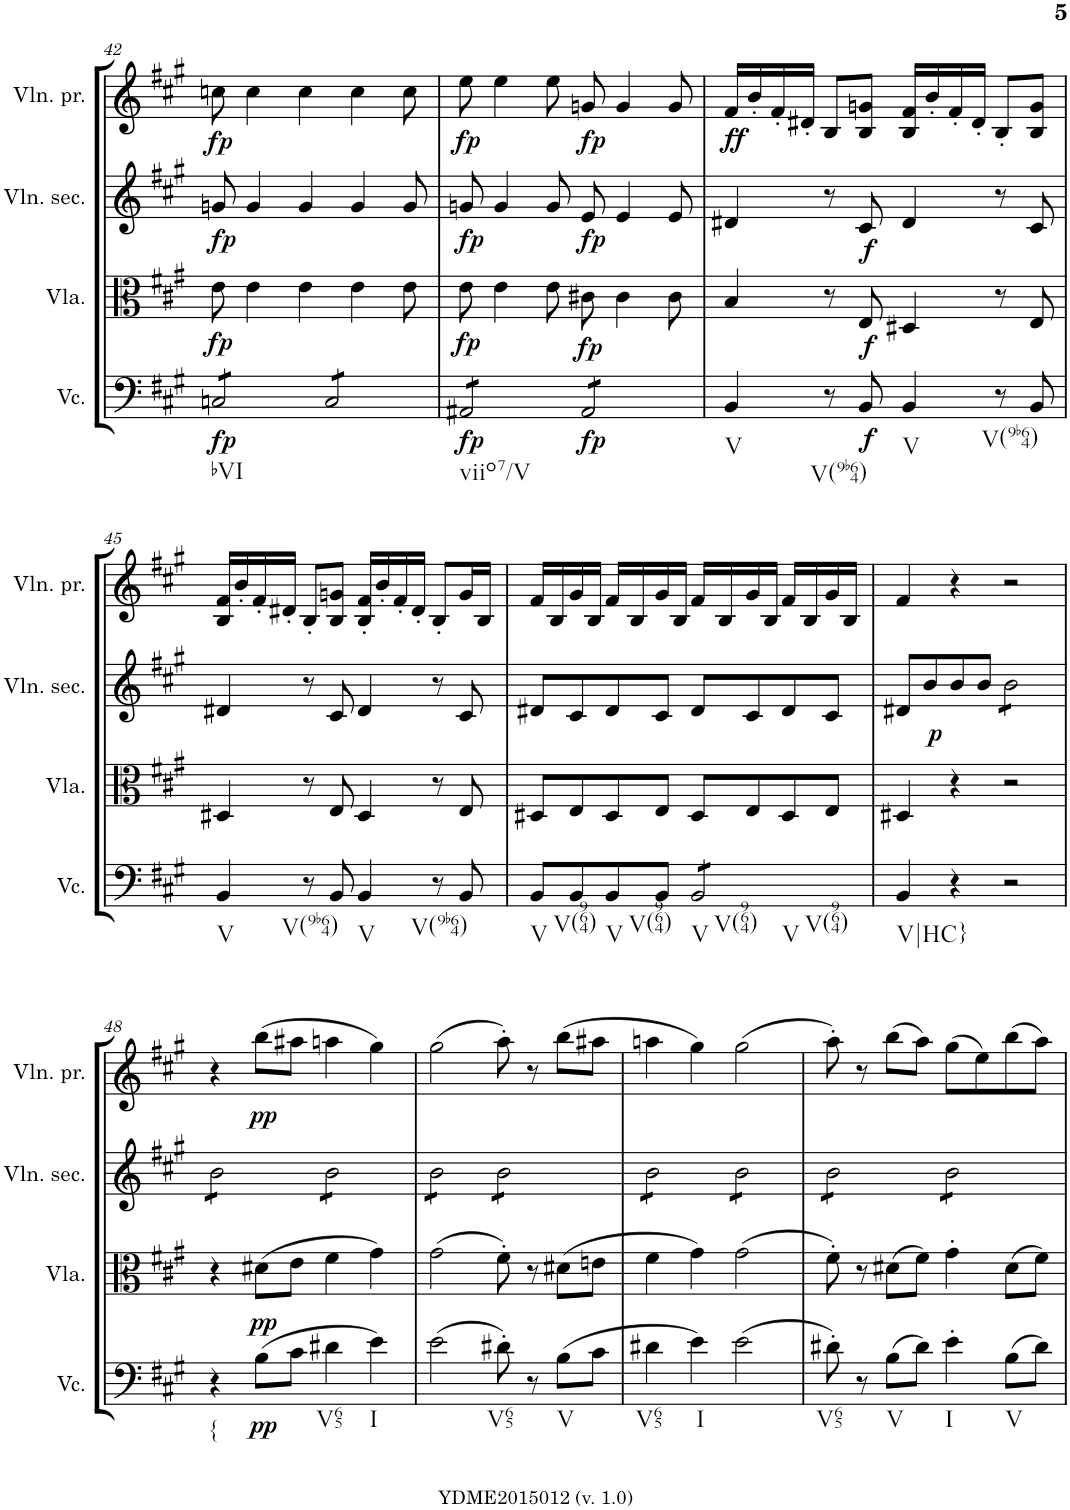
**kern	**dynam	**kern	**dynam	**kern	**dynam	**kern	**dynam
*part4	*part4	*part3	*part3	*part2	*part2	*part1	*part1
*staff4	*staff4	*staff3	*staff3	*staff2	*staff2	*staff1	*staff1
*I"Violoncelle	*	*I"Viola	*	*I"Violino secondo	*	*I"Violino primo	*
*I'Vc.	*	*I'Vla.	*	*I'Vln. sec.	*	*I'Vln. pr.	*
!!LO:PB:g=z
*clefF4	*	*clefC3	*	*clefG2	*	*clefG2	*
*k[f#c#g#]	*	*k[f#c#g#]	*	*k[f#c#g#]	*	*k[f#c#g#]	*
*A:	*	*A:	*	*A:	*	*A:	*
*M4/4	*	*M4/4	*	*M4/4	*	*M4/4	*
*met(c)	*	*met(c)	*	*met(c)	*	*met(c)	*
=42	=42	=42	=42	=42	=42	=42	=42
!LO:TX:b:t=bVI	!	!	!	!	!	!	!
!	!LO:DY:b	!	!LO:DY:b	!	!LO:DY:b	!	!LO:DY:b
*tremolo	*	*	*	*	*	*	*
8Cn/L	fp	8e\	fp	8gn/	fp	8ccn\	fp
8Cn/	.	4e\	.	4g/	.	4cc\	.
8Cn/	.	.	.	.	.	.	.
8Cn/J	.	4e\	.	4g/	.	4cc\	.
8C/L	.	.	.	.	.	.	.
8C/	.	4e\	.	4g/	.	4cc\	.
8C/	.	.	.	.	.	.	.
8C/J	.	8e\	.	8g/	.	8cc\	.
=43	=43	=43	=43	=43	=43	=43	=43
!LO:TX:b:t=viio7/V	!	!	!	!	!	!	!
!	!LO:DY:b	!	!LO:DY:b	!	!LO:DY:b	!	!LO:DY:b
8AA#X/L	fp	8e\	fp	8gn/	fp	8ee\	fp
8AA#X/	.	4e\	.	4g/	.	4ee\	.
8AA#X/	.	.	.	.	.	.	.
8AA#X/J	.	8e\	.	8g/	.	8ee\	.
!	!LO:DY:b	!	!LO:DY:b	!	!LO:DY:b	!	!LO:DY:b
8AA#/L	fp	8c#X\	fp	8e/	fp	8gn/	fp
8AA#/	.	4c#\	.	4e/	.	4g/	.
8AA#/	.	.	.	.	.	.	.
8AA#/J	.	8c#\	.	8e/	.	8g/	.
*Xtremolo	*	*	*	*	*	*	*
=44	=44	=44	=44	=44	=44	=44	=44
!LO:TX:b:t=V	!	!	!	!	!	!	!
!	!	!	!	!	!	!	!LO:DY:b
4BB/	.	4B/	.	4d#X/	.	16f#/LL	ff
.	.	.	.	.	.	16b'/	.
.	.	.	.	.	.	16f#'/	.
.	.	.	.	.	.	16d#X'/JJ	.
8r	.	8r	.	8r	.	8B/L	.
!LO:TX:b:t=V(9b64)	!	!	!	!	!	!	!
!	!LO:DY:b	!	!LO:DY:b	!	!LO:DY:b	!	!
8BB/	f	8E/	f	8c#/	f	8B/ 8gn/J	.
!LO:TX:b:t=V	!	!	!	!	!	!	!
4BB/	.	4D#X/	.	4d#/	.	16B/ 16f#/LL	.
.	.	.	.	.	.	16b'/	.
.	.	.	.	.	.	16f#'/	.
.	.	.	.	.	.	16d#'/JJ	.
8r	.	8r	.	8r	.	8B'/L	.
!LO:TX:b:t=V(9b64)	!	!	!	!	!	!	!
8BB/	.	8E/	.	8c#/	.	8B/ 8g/J	.
!!LO:LB:g=z
=45	=45	=45	=45	=45	=45	=45	=45
!LO:TX:b:t=V	!	!	!	!	!	!	!
4BB/	.	4D#X/	.	4d#X/	.	16B/ 16f#/LL	.
.	.	.	.	.	.	16b'/	.
.	.	.	.	.	.	16f#'/	.
.	.	.	.	.	.	16d#X'/JJ	.
8r	.	8r	.	8r	.	8B'/L	.
!LO:TX:b:t=V(9b64)	!	!	!	!	!	!	!
8BB/	.	8E/	.	8c#/	.	8B/ 8gn/J	.
!LO:TX:b:t=V	!	!	!	!	!	!	!
4BB/	.	4D#/	.	4d#/	.	16B/' 16f#/'LL	.
.	.	.	.	.	.	16b'/	.
.	.	.	.	.	.	16f#'/	.
.	.	.	.	.	.	16d#'/JJ	.
8r	.	8r	.	8r	.	8B'/L	.
!LO:TX:b:t=V(9b64)	!	!	!	!	!	!	!
8BB/	.	8E/	.	8c#/	.	16g/L	.
.	.	.	.	.	.	16B/JJ	.
=46	=46	=46	=46	=46	=46	=46	=46
!LO:TX:b:t=V	!	!	!	!	!	!	!
8BB/L	.	8D#X/L	.	8d#X/L	.	16f#/LL	.
.	.	.	.	.	.	16B/	.
!LO:TX:b:t=V(964)	!	!	!	!	!	!	!
8BB/	.	8E/	.	8c#/	.	16g#/	.
.	.	.	.	.	.	16B/JJ	.
!LO:TX:b:t=V	!	!	!	!	!	!	!
8BB/	.	8D#/	.	8d#/	.	16f#/LL	.
.	.	.	.	.	.	16B/	.
!LO:TX:b:t=V(964)	!	!	!	!	!	!	!
8BB/J	.	8E/J	.	8c#/J	.	16g#/	.
.	.	.	.	.	.	16B/JJ	.
!LO:TX:b:t=V	!	!	!	!	!	!	!
!LO:TX:b:t=V(964)	!	!	!	!	!	!	!
!LO:TX:b:t=V	!	!	!	!	!	!	!
!LO:TX:b:t=V(964)	!	!	!	!	!	!	!
*tremolo	*	*	*	*	*	*	*
8BB/L	.	8D#/L	.	8d#/L	.	16f#/LL	.
.	.	.	.	.	.	16B/	.
8BB/	.	8E/	.	8c#/	.	16g#/	.
.	.	.	.	.	.	16B/JJ	.
8BB/	.	8D#/	.	8d#/	.	16f#/LL	.
.	.	.	.	.	.	16B/	.
8BB/J	.	8E/J	.	8c#/J	.	16g#/	.
*Xtremolo	*	*	*	*	*	*	*
.	.	.	.	.	.	16B/JJ	.
=47	=47	=47	=47	=47	=47	=47	=47
!LO:TX:b:t=V|HC}	!	!	!	!	!	!	!
4BB/	.	4D#X/	.	8d#X/L	.	4f#/	.
!	!	!	!	!	!LO:DY:b	!	!
.	.	.	.	8b/	p	.	.
4r	.	4r	.	8b/	.	4r	.
.	.	.	.	8b/J	.	.	.
*	*	*	*	*tremolo	*	*	*
2r	.	2r	.	8b\L	.	2r	.
.	.	.	.	8b\	.	.	.
.	.	.	.	8b\	.	.	.
.	.	.	.	8b\J	.	.	.
!!LO:LB:g=z
=48	=48	=48	=48	=48	=48	=48	=48
!LO:TX:b:t={	!	!	!	!	!	!	!
4r	.	4r	.	8b\L	.	4r	.
.	.	.	.	8b\	.	.	.
!	!LO:DY:b	!	!LO:DY:b	!	!	!	!LO:DY:b
(>8B\L	pp	(>8d#X\L	pp	8b\	.	(>8bb\L	pp
8c#\J	.	8e\J	.	8b\J	.	8aa#X\J	.
!LO:TX:b:t=V65	!	!	!	!	!	!	!
4d#X\	.	4f#\	.	8b\L	.	4aan\	.
.	.	.	.	8b\	.	.	.
!LO:TX:b:t=I	!	!	!	!	!	!	!
4e\)	.	4g#\)	.	8b\	.	4gg#\)	.
.	.	.	.	8b\J	.	.	.
=49	=49	=49	=49	=49	=49	=49	=49
(>2e\	.	(>2g#\	.	8b\L	.	(>2gg#\	.
.	.	.	.	8b\	.	.	.
.	.	.	.	8b\	.	.	.
.	.	.	.	8b\J	.	.	.
!LO:TX:b:t=V65	!	!	!	!	!	!	!
8d#X'\)	.	8f#'\)	.	8b\L	.	8aa'\)	.
8r	.	8r	.	8b\	.	8r	.
!LO:TX:b:t=V	!	!	!	!	!	!	!
(>8B\L	.	(>8d#X\L	.	8b\	.	(>8bb\L	.
8c#\J	.	8en\J	.	8b\J	.	8aa#X\J	.
=50	=50	=50	=50	=50	=50	=50	=50
!LO:TX:b:t=V65	!	!	!	!	!	!	!
4d#X\	.	4f#\	.	8b\L	.	4aan\	.
.	.	.	.	8b\	.	.	.
!LO:TX:b:t=I	!	!	!	!	!	!	!
4e\)	.	4g#\)	.	8b\	.	4gg#\)	.
.	.	.	.	8b\J	.	.	.
(>2e\	.	(>2g#\	.	8b\L	.	(>2gg#\	.
.	.	.	.	8b\	.	.	.
.	.	.	.	8b\	.	.	.
.	.	.	.	8b\J	.	.	.
=51	=51	=51	=51	=51	=51	=51	=51
!LO:TX:b:t=V65	!	!	!	!	!	!	!
8d#X'\)	.	8f#'\)	.	8b\L	.	8aa'\)	.
8r	.	8r	.	8b\	.	8r	.
!LO:TX:b:t=V	!	!	!	!	!	!	!
(>8B\L	.	(>8d#X\L	.	8b\	.	(>8bb\L	.
8d#\J)	.	8f#\J)	.	8b\J	.	8aa\J)	.
!LO:TX:b:t=I	!	!	!	!	!	!	!
4e'\	.	4g#'\	.	8b\L	.	(>8gg#\L	.
.	.	.	.	8b\	.	8ee\)	.
!LO:TX:b:t=V	!	!	!	!	!	!	!
(>8B\L	.	(>8d#\L	.	8b\	.	(>8bb\	.
8d#\J)	.	8f#\J)	.	8b\J	.	8aa\J)	.
*	*	*	*	*Xtremolo	*	*	*
=	=	=	=	=	=	=	=
*-	*-	*-	*-	*-	*-	*-	*-
